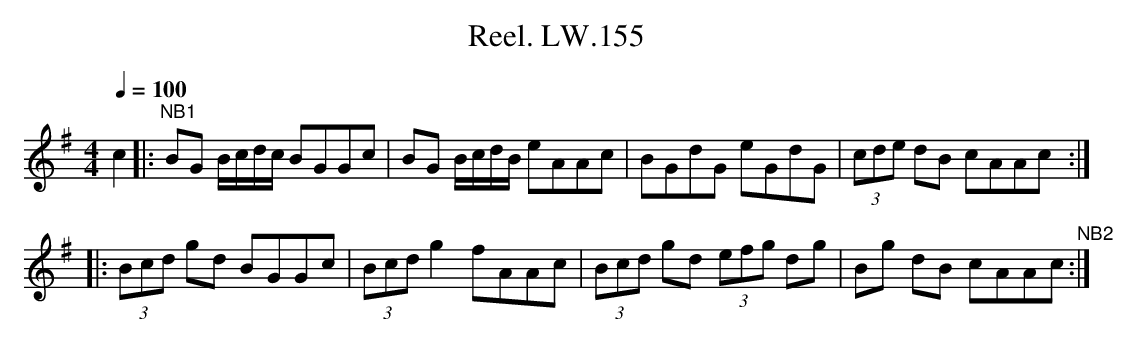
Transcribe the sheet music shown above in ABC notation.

X:1
T:Reel. LW.155
L:1/8
M:4/4
Q:1/4=100
K:G
c2|:"^NB1" BG B/c/d/c/ BGGc|BG B/c/d/B/ eAAc|BGdG eGdG|(3cde dB cAAc :|
|: (3Bcd gd BGGc|(3Bcd g2 fAAc|(3Bcd gd (3efg dg|Bg dB cAAc "^NB2":|
